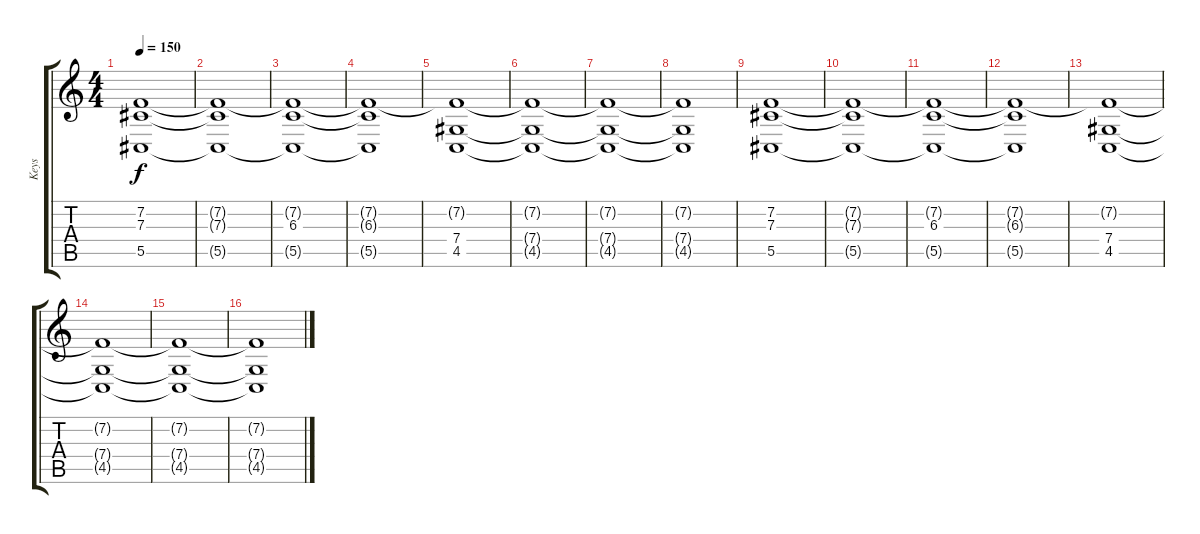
\track ("Keys" "Keys") {instrument stringensemble1}
\staff {score tabs}
\tuning (Eb4 Bb3 Gb3 Db3 Ab2 Db2) {hide}
\ts (4 4)
\tempo 150
\clef g2
\ks c
(7.2 7.3 5.5).1{dy f} |
(7.2{t} 7.3{t} 5.5{t}).1 |
(7.2{t} 6.3 5.5{t}).1 |
(7.2{t} 6.3{t} 5.5{t}).1 |
(7.2{t} 7.4 4.5).1 |
(7.2{t} 7.4{t} 4.5{t}).1 |
(7.2{t} 7.4{t} 4.5{t}).1 |
(7.2{t} 7.4{t} 4.5{t}).1 |
(7.2 7.3 5.5).1 |
(7.2{t} 7.3{t} 5.5{t}).1 |
(7.2{t} 6.3 5.5{t}).1 |
(7.2{t} 6.3{t} 5.5{t}).1 |
(7.2{t} 7.4 4.5).1 |
(7.2{t} 7.4{t} 4.5{t}).1 |
(7.2{t} 7.4{t} 4.5{t}).1 |
(7.2{t} 7.4{t} 4.5{t}).1
